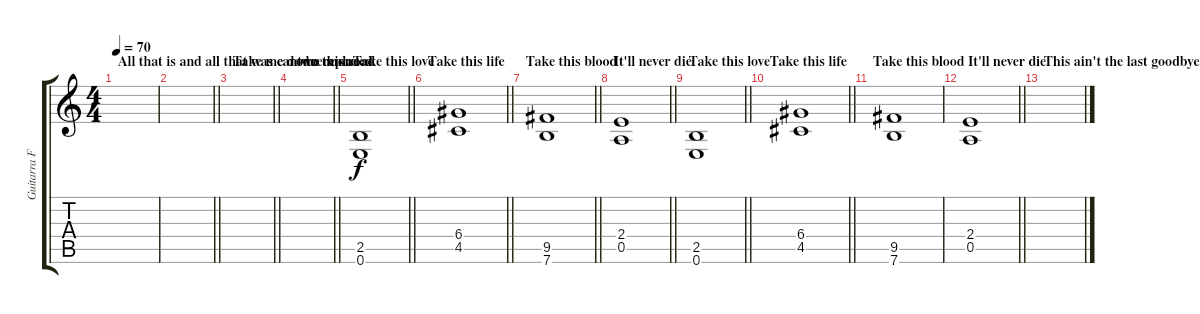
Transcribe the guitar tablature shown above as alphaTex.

\track ("Guitarra Fondo" "Guitarra F") {instrument distortionguitar}
\staff {score tabs}
\tuning (E4 B3 G3 D3 A2 E2) {hide}
\ts (4 4)
\section ("" "All that is and all that was cant be replaced")
\tempo 70
\clef g2
\ks c
|
\barLineRight lightlight
|
\section ("" "Take me down this road ")
\barLineRight lightlight
|
\section ("" " once more")
\barLineRight lightlight
|
\section ("" "Take this love")
\barLineRight lightlight
(2.5 0.6).1 |
\section ("" "Take this life")
\barLineRight lightlight
(6.4 4.5).1 |
\section ("" "Take this blood")
\barLineRight lightlight
(9.5 7.6).1 |
\section ("" "It'll never die")
\barLineRight lightlight
(2.4 0.5).1 |
\section ("" "Take this love")
\barLineRight lightlight
(2.5 0.6).1 |
\section ("" "Take this life")
\barLineRight lightlight
(6.4 4.5).1 |
\section ("" "Take this blood It'll never die")
(9.5 7.6).1 |
\barLineRight lightlight
(2.4 0.5).1 |
\section ("" "This ain't the last goodbye!")
